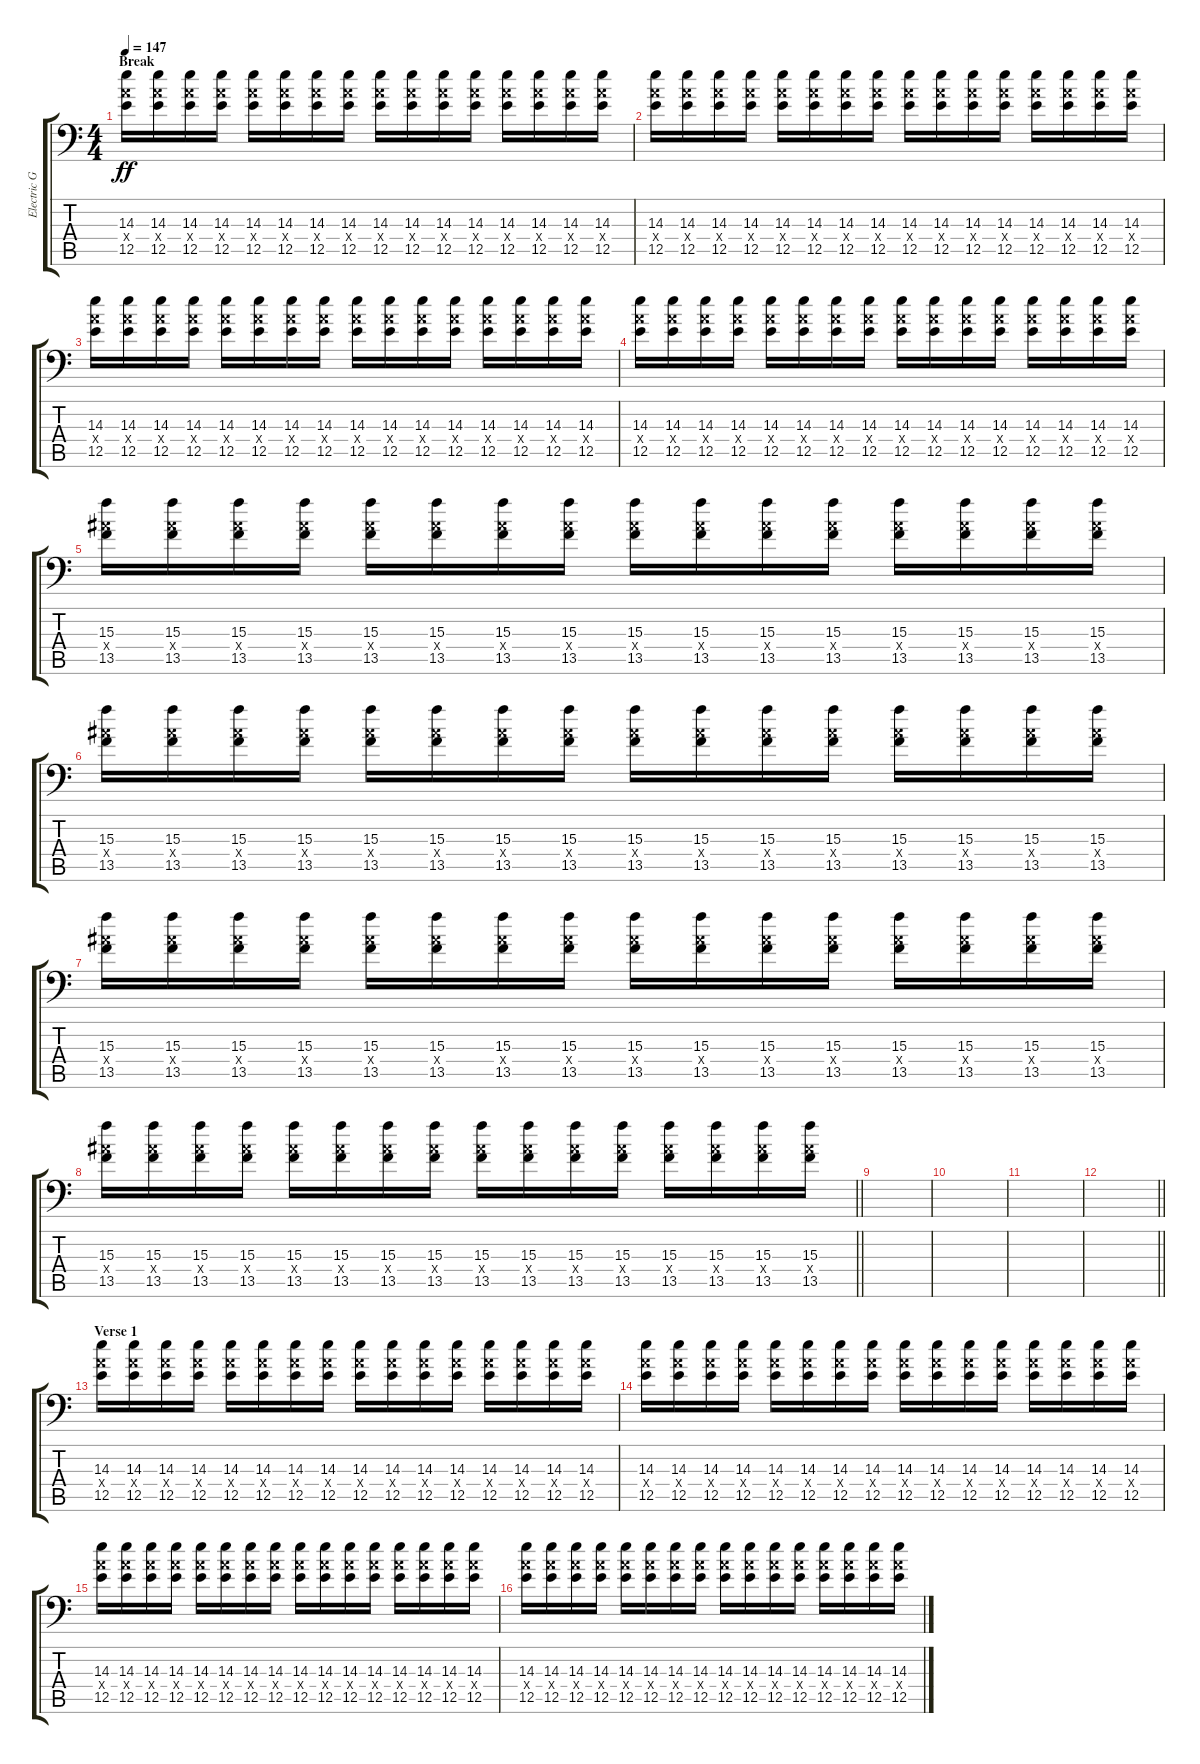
\track ("Electric Guitar 4" "Electric G") {instrument electricguitarjazz}
\staff {score tabs}
\tuning (A3 Gb3 D3 A2 E2 A1) {hide}
\ts (4 4)
\section ("" "Break")
\tempo 147
\clef f4
\ks aminor
(14.3 12.4{x} 12.5).16{dy ff volume 8 instrument distortionguitar} (14.3 12.4{x} 12.5).16 (14.3 12.4{x} 12.5).16 (14.3 12.4{x} 12.5).16 (14.3 12.4{x} 12.5).16 (14.3 12.4{x} 12.5).16 (14.3 12.4{x} 12.5).16 (14.3 12.4{x} 12.5).16 (14.3 12.4{x} 12.5).16 (14.3 12.4{x} 12.5).16 (14.3 12.4{x} 12.5).16 (14.3 12.4{x} 12.5).16 (14.3 12.4{x} 12.5).16 (14.3 12.4{x} 12.5).16 (14.3 12.4{x} 12.5).16 (14.3 12.4{x} 12.5).16 |
(14.3 12.4{x} 12.5).16 (14.3 12.4{x} 12.5).16 (14.3 12.4{x} 12.5).16 (14.3 12.4{x} 12.5).16 (14.3 12.4{x} 12.5).16 (14.3 12.4{x} 12.5).16 (14.3 12.4{x} 12.5).16 (14.3 12.4{x} 12.5).16 (14.3 12.4{x} 12.5).16 (14.3 12.4{x} 12.5).16 (14.3 12.4{x} 12.5).16 (14.3 12.4{x} 12.5).16 (14.3 12.4{x} 12.5).16 (14.3 12.4{x} 12.5).16 (14.3 12.4{x} 12.5).16 (14.3 12.4{x} 12.5).16 |
(14.3 12.4{x} 12.5).16 (14.3 12.4{x} 12.5).16 (14.3 12.4{x} 12.5).16 (14.3 12.4{x} 12.5).16 (14.3 12.4{x} 12.5).16 (14.3 12.4{x} 12.5).16 (14.3 12.4{x} 12.5).16 (14.3 12.4{x} 12.5).16 (14.3 12.4{x} 12.5).16 (14.3 12.4{x} 12.5).16 (14.3 12.4{x} 12.5).16 (14.3 12.4{x} 12.5).16 (14.3 12.4{x} 12.5).16 (14.3 12.4{x} 12.5).16 (14.3 12.4{x} 12.5).16 (14.3 12.4{x} 12.5).16 |
(14.3 12.4{x} 12.5).16 (14.3 12.4{x} 12.5).16 (14.3 12.4{x} 12.5).16 (14.3 12.4{x} 12.5).16 (14.3 12.4{x} 12.5).16 (14.3 12.4{x} 12.5).16 (14.3 12.4{x} 12.5).16 (14.3 12.4{x} 12.5).16 (14.3 12.4{x} 12.5).16 (14.3 12.4{x} 12.5).16 (14.3 12.4{x} 12.5).16 (14.3 12.4{x} 12.5).16 (14.3 12.4{x} 12.5).16 (14.3 12.4{x} 12.5).16 (14.3 12.4{x} 12.5).16 (14.3 12.4{x} 12.5).16 |
(15.3 13.4{x} 13.5).16 (15.3 13.4{x} 13.5).16 (15.3 13.4{x} 13.5).16 (15.3 13.4{x} 13.5).16 (15.3 13.4{x} 13.5).16 (15.3 13.4{x} 13.5).16 (15.3 13.4{x} 13.5).16 (15.3 13.4{x} 13.5).16 (15.3 13.4{x} 13.5).16 (15.3 13.4{x} 13.5).16 (15.3 13.4{x} 13.5).16 (15.3 13.4{x} 13.5).16 (15.3 13.4{x} 13.5).16 (15.3 13.4{x} 13.5).16 (15.3 13.4{x} 13.5).16 (15.3 13.4{x} 13.5).16 |
(15.3 13.4{x} 13.5).16 (15.3 13.4{x} 13.5).16 (15.3 13.4{x} 13.5).16 (15.3 13.4{x} 13.5).16 (15.3 13.4{x} 13.5).16 (15.3 13.4{x} 13.5).16 (15.3 13.4{x} 13.5).16 (15.3 13.4{x} 13.5).16 (15.3 13.4{x} 13.5).16 (15.3 13.4{x} 13.5).16 (15.3 13.4{x} 13.5).16 (15.3 13.4{x} 13.5).16 (15.3 13.4{x} 13.5).16 (15.3 13.4{x} 13.5).16 (15.3 13.4{x} 13.5).16 (15.3 13.4{x} 13.5).16 |
(15.3 13.4{x} 13.5).16 (15.3 13.4{x} 13.5).16 (15.3 13.4{x} 13.5).16 (15.3 13.4{x} 13.5).16 (15.3 13.4{x} 13.5).16 (15.3 13.4{x} 13.5).16 (15.3 13.4{x} 13.5).16 (15.3 13.4{x} 13.5).16 (15.3 13.4{x} 13.5).16 (15.3 13.4{x} 13.5).16 (15.3 13.4{x} 13.5).16 (15.3 13.4{x} 13.5).16 (15.3 13.4{x} 13.5).16 (15.3 13.4{x} 13.5).16 (15.3 13.4{x} 13.5).16 (15.3 13.4{x} 13.5).16 |
\barLineRight lightlight
(15.3 13.4{x} 13.5).16 (15.3 13.4{x} 13.5).16 (15.3 13.4{x} 13.5).16 (15.3 13.4{x} 13.5).16 (15.3 13.4{x} 13.5).16 (15.3 13.4{x} 13.5).16 (15.3 13.4{x} 13.5).16 (15.3 13.4{x} 13.5).16 (15.3 13.4{x} 13.5).16 (15.3 13.4{x} 13.5).16 (15.3 13.4{x} 13.5).16 (15.3 13.4{x} 13.5).16 (15.3 13.4{x} 13.5).16 (15.3 13.4{x} 13.5).16 (15.3 13.4{x} 13.5).16 (15.3 13.4{x} 13.5).16 |
\section ("" "")
|
|
|
\barLineRight lightlight
|
\section ("" "Verse 1")
(14.3 12.4{x} 12.5).16{volume 7} (14.3 12.4{x} 12.5).16 (14.3 12.4{x} 12.5).16 (14.3 12.4{x} 12.5).16 (14.3 12.4{x} 12.5).16 (14.3 12.4{x} 12.5).16 (14.3 12.4{x} 12.5).16 (14.3 12.4{x} 12.5).16 (14.3 12.4{x} 12.5).16 (14.3 12.4{x} 12.5).16 (14.3 12.4{x} 12.5).16 (14.3 12.4{x} 12.5).16 (14.3 12.4{x} 12.5).16 (14.3 12.4{x} 12.5).16 (14.3 12.4{x} 12.5).16 (14.3 12.4{x} 12.5).16 |
(14.3 12.4{x} 12.5).16 (14.3 12.4{x} 12.5).16 (14.3 12.4{x} 12.5).16 (14.3 12.4{x} 12.5).16 (14.3 12.4{x} 12.5).16 (14.3 12.4{x} 12.5).16 (14.3 12.4{x} 12.5).16 (14.3 12.4{x} 12.5).16 (14.3 12.4{x} 12.5).16 (14.3 12.4{x} 12.5).16 (14.3 12.4{x} 12.5).16 (14.3 12.4{x} 12.5).16 (14.3 12.4{x} 12.5).16 (14.3 12.4{x} 12.5).16 (14.3 12.4{x} 12.5).16 (14.3 12.4{x} 12.5).16 |
(14.3 12.4{x} 12.5).16 (14.3 12.4{x} 12.5).16 (14.3 12.4{x} 12.5).16 (14.3 12.4{x} 12.5).16 (14.3 12.4{x} 12.5).16 (14.3 12.4{x} 12.5).16 (14.3 12.4{x} 12.5).16 (14.3 12.4{x} 12.5).16 (14.3 12.4{x} 12.5).16 (14.3 12.4{x} 12.5).16 (14.3 12.4{x} 12.5).16 (14.3 12.4{x} 12.5).16 (14.3 12.4{x} 12.5).16 (14.3 12.4{x} 12.5).16 (14.3 12.4{x} 12.5).16 (14.3 12.4{x} 12.5).16 |
(14.3 12.4{x} 12.5).16 (14.3 12.4{x} 12.5).16 (14.3 12.4{x} 12.5).16 (14.3 12.4{x} 12.5).16 (14.3 12.4{x} 12.5).16 (14.3 12.4{x} 12.5).16 (14.3 12.4{x} 12.5).16 (14.3 12.4{x} 12.5).16 (14.3 12.4{x} 12.5).16 (14.3 12.4{x} 12.5).16 (14.3 12.4{x} 12.5).16 (14.3 12.4{x} 12.5).16 (14.3 12.4{x} 12.5).16 (14.3 12.4{x} 12.5).16 (14.3 12.4{x} 12.5).16 (14.3 12.4{x} 12.5).16
